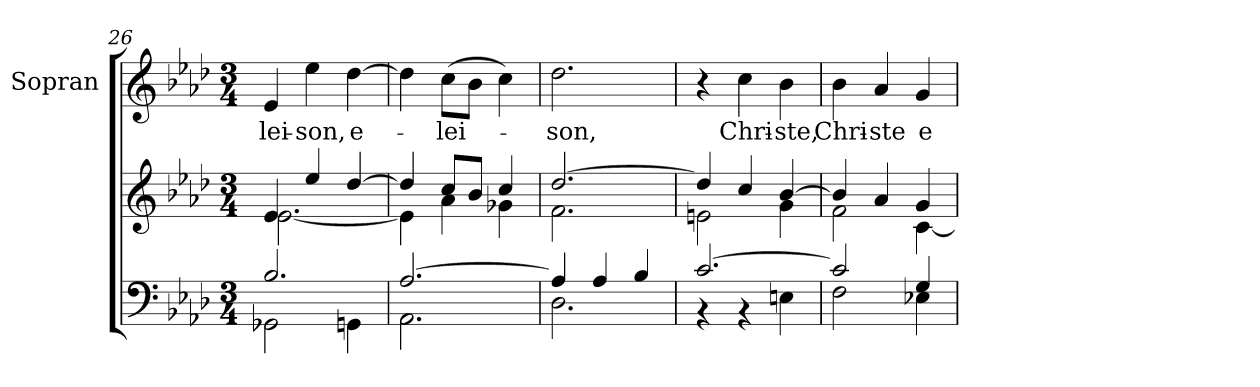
**kern	**kern	**kern	**text
*part2	*part2	*part1	*part1
*staff3	*staff2	*staff1	*staff1
*	*	*I"Sopran	*
*	*	*I'S.	*
*clefF4	*clefG2	*clefG2	*
*k[b-e-a-d-]	*k[b-e-a-d-]	*k[b-e-a-d-]	*
*A-:	*A-:	*A-:	*
*M3/4	*M3/4	*M3/4	*
=26	=26	=26	=26
*^	*^	*	*
!	!	!	!	!	!LO:LY:b
2.B-/	2GG-X\	4e-/	[<2.e-\	4e-/	-lei-
!	!	!	!	!	!LO:LY:b
.	.	4ee-/	.	4ee-\	-son,
!	!	!	!	!	!LO:LY:b
.	4GGn\	[>4dd-/	.	[4dd-\	e-
=27	=27	=27	=27	=27	=27
[>2.A-/	2.AA-\	4dd-/]	4e-\]	4dd-\]	.
!	!	!	!	!	!LO:LY:b
.	.	8cc/L	4a-\	(>8cc\L	-lei-
.	.	8b-/J	.	8b-\J	.
.	.	4cc/	4g-X\	4cc\)	.
!!LO:LB:g=z
=28	=28	=28	=28	=28	=28
!	!	!	!	!	!LO:LY:b
4A-/]	2.D-\	[>2.dd-/	2.f\	2.dd-\	-son,
4A-/	.	.	.	.	.
4B-/	.	.	.	.	.
=29	=29	=29	=29	=29	=29
[>2.c/	4r	4dd-/]	2en\	4r	.
!	!	!	!	!	!LO:LY:b
.	4r	4cc/	.	4cc\	Chri-
!	!	!	!	!	!LO:LY:b
.	4En\	[>4b-/	4g\	4b-\	-ste,
=30	=30	=30	=30	=30	=30
!	!	!	!	!	!LO:LY:b
2c/]	2F\	4b-/]	2f\	4b-\	Chri-
!	!	!	!	!	!LO:LY:b
.	.	4a-/	.	4a-/	-ste
!	!	!	!	!	!LO:LY:b
4G/	4E-X\	4g/	[<4c\	4g/	e-
*v	*v	*	*	*	*
*	*v	*v	*	*
=	=	=	=
*-	*-	*-	*-
